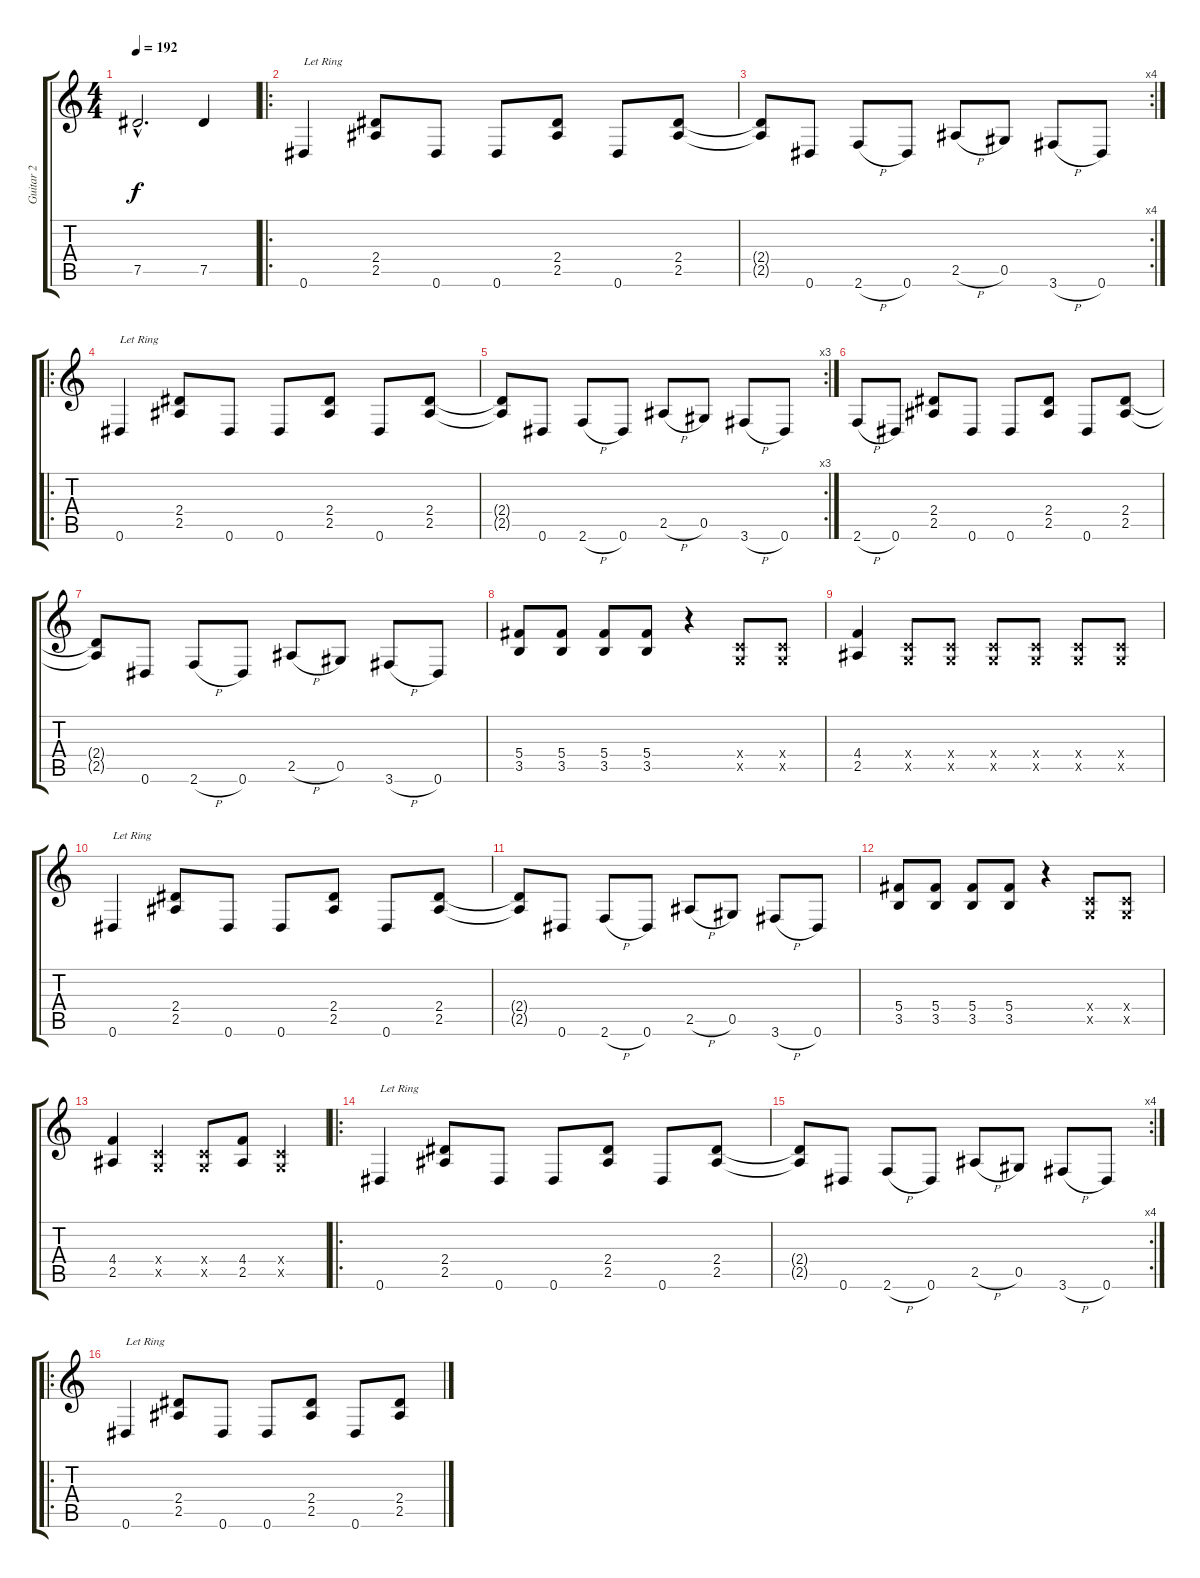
\track ("Guitar 2" "Guitar 2") {instrument overdrivenguitar}
\staff {score tabs}
\tuning (Eb4 Bb3 Gb3 Db3 Ab2 Eb2) {hide}
\ts (4 4)
\tempo 192
\clef g2
\ks c
7.5{hac t}.2{d dy f} 7.5.4 |
\ro
0.6.4{txt "Let Ring"} (2.4 2.5).8 0.6.8 0.6.8 (2.4 2.5).8 0.6.8 (2.4 2.5).8 |
\rc 4
(2.4{t} 2.5{t}).8 0.6.8 2.6{h}.8 0.6.8 2.5{h}.8 0.5.8 3.6{h}.8 0.6.8 |
\ro
0.6.4{txt "Let Ring"} (2.4 2.5).8 0.6.8 0.6.8 (2.4 2.5).8 0.6.8 (2.4 2.5).8 |
\rc 3
(2.4{t} 2.5{t}).8 0.6.8 2.6{h}.8 0.6.8 2.5{h}.8 0.5.8 3.6{h}.8 0.6.8 |
2.6{h}.8 0.6.8 (2.4 2.5).8 0.6.8 0.6.8 (2.4 2.5).8 0.6.8 (2.4 2.5).8 |
(2.4{t} 2.5{t}).8 0.6.8 2.6{h}.8 0.6.8 2.5{h}.8 0.5.8 3.6{h}.8 0.6.8 |
(5.4 3.5).8 (5.4 3.5).8 (5.4 3.5).8 (5.4 3.5).8 r.4 (-1.4{x} -1.5{x}).8 (-1.4{x} -1.5{x}).8 |
(4.4 2.5).4 (-1.4{x} -1.5{x}).8 (-1.4{x} -1.5{x}).8 (-1.4{x} -1.5{x}).8 (-1.4{x} -1.5{x}).8 (-1.4{x} -1.5{x}).8 (-1.4{x} -1.5{x}).8 |
0.6.4{txt "Let Ring"} (2.4 2.5).8 0.6.8 0.6.8 (2.4 2.5).8 0.6.8 (2.4 2.5).8 |
(2.4{t} 2.5{t}).8 0.6.8 2.6{h}.8 0.6.8 2.5{h}.8 0.5.8 3.6{h}.8 0.6.8 |
(5.4 3.5).8 (5.4 3.5).8 (5.4 3.5).8 (5.4 3.5).8 r.4 (-1.4{x} -1.5{x}).8 (-1.4{x} -1.5{x}).8 |
(4.4 2.5).4 (-1.4{x} -1.5{x}).4 (-1.4{x} -1.5{x}).8 (4.4 2.5).8 (-1.4{x} -1.5{x}).4 |
\ro
0.6.4{txt "Let Ring"} (2.4 2.5).8 0.6.8 0.6.8 (2.4 2.5).8 0.6.8 (2.4 2.5).8 |
\rc 4
(2.4{t} 2.5{t}).8 0.6.8 2.6{h}.8 0.6.8 2.5{h}.8 0.5.8 3.6{h}.8 0.6.8 |
\ro
0.6.4{txt "Let Ring"} (2.4 2.5).8 0.6.8 0.6.8 (2.4 2.5).8 0.6.8 (2.4 2.5).8
